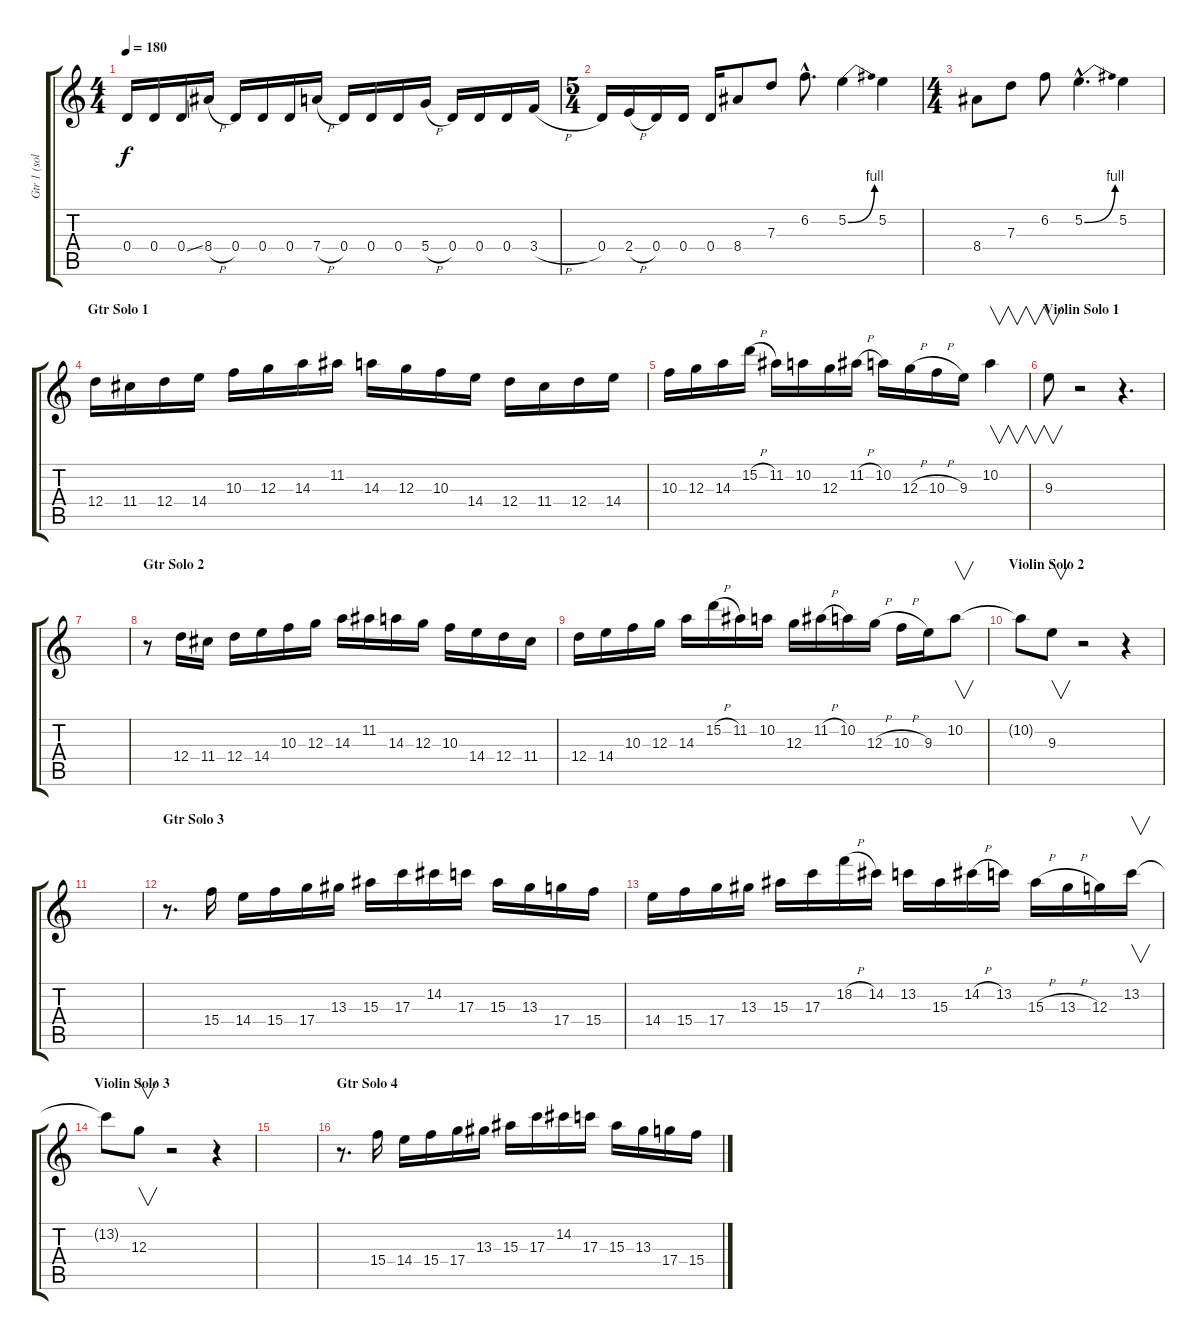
\track ("Gtr 1 (solos)" "Gtr 1 (sol") {instrument overdrivenguitar}
\staff {score tabs}
\tuning (E4 B3 G3 D3 A2 E2) {hide}
\ts (4 4)
\tempo 180
\clef g2
\ks c
0.4.16{dy f} 0.4.16 0.4{ss}.16 8.4{h}.16 0.4.16 0.4.16 0.4.16 7.4{h}.16 0.4.16 0.4.16 0.4.16 5.4{h}.16 0.4.16 0.4.16 0.4.16 3.4{h}.16 |
\ts (5 4)
0.4.16 2.4{h}.16 0.4.16 0.4.16 0.4.16 8.4.8 7.3.8 6.2{hac}.8{d} 5.2{be (bend 0 0 60 4)}.4 5.2.4 |
\ts (4 4)
8.4.8 7.3.8 6.2.8 5.2{be (bend 0 0 60 4) hac}.4{d} 5.2.4 |
\section ("" "Gtr Solo 1")
12.4.16 11.4.16 12.4.16 14.4.16 10.3.16 12.3.16 14.3.16 11.2.16 14.3.16 12.3.16 10.3.16 14.4.16 12.4.16 11.4.16 12.4.16 14.4.16 |
10.3.16 12.3.16 14.3.16 15.2{h}.16 11.2.16 10.2.16 12.3.16 11.2{h}.16 10.2.16 12.3{h}.16 10.3{h}.16 9.3.16 10.2.4{v} |
\section ("" "Violin Solo 1")
9.3.8{v} r.2 r.4{d} |
|
\section ("" "Gtr Solo 2")
r.8 12.4.16 11.4.16 12.4.16 14.4.16 10.3.16 12.3.16 14.3.16 11.2.16 14.3.16 12.3.16 10.3.16 14.4.16 12.4.16 11.4.16 |
12.4.16 14.4.16 10.3.16 12.3.16 14.3.16 15.2{h}.16 11.2.16 10.2.16 12.3.16 11.2{h}.16 10.2.16 12.3{h}.16 10.3{h}.16 9.3.16 10.2.8{v} |
\section ("" "Violin Solo 2")
10.2{t}.8 9.3.8{v} r.2 r.4 |
|
\section ("" "Gtr Solo 3")
r.8{d} 15.4.16 14.4.16 15.4.16 17.4.16 13.3.16 15.3.16 17.3.16 14.2.16 17.3.16 15.3.16 13.3.16 17.4.16 15.4.16 |
14.4.16 15.4.16 17.4.16 13.3.16 15.3.16 17.3.16 18.2{h}.16 14.2.16 13.2.16 15.3.16 14.2{h}.16 13.2.16 15.3{h}.16 13.3{h}.16 12.3.16 13.2.16{v} |
\section ("" "Violin Solo 3")
13.2{t}.8 12.3.8{v} r.2 r.4 |
|
\section ("" "Gtr Solo 4")
r.8{d} 15.4.16 14.4.16 15.4.16 17.4.16 13.3.16 15.3.16 17.3.16 14.2.16 17.3.16 15.3.16 13.3.16 17.4.16 15.4.16
